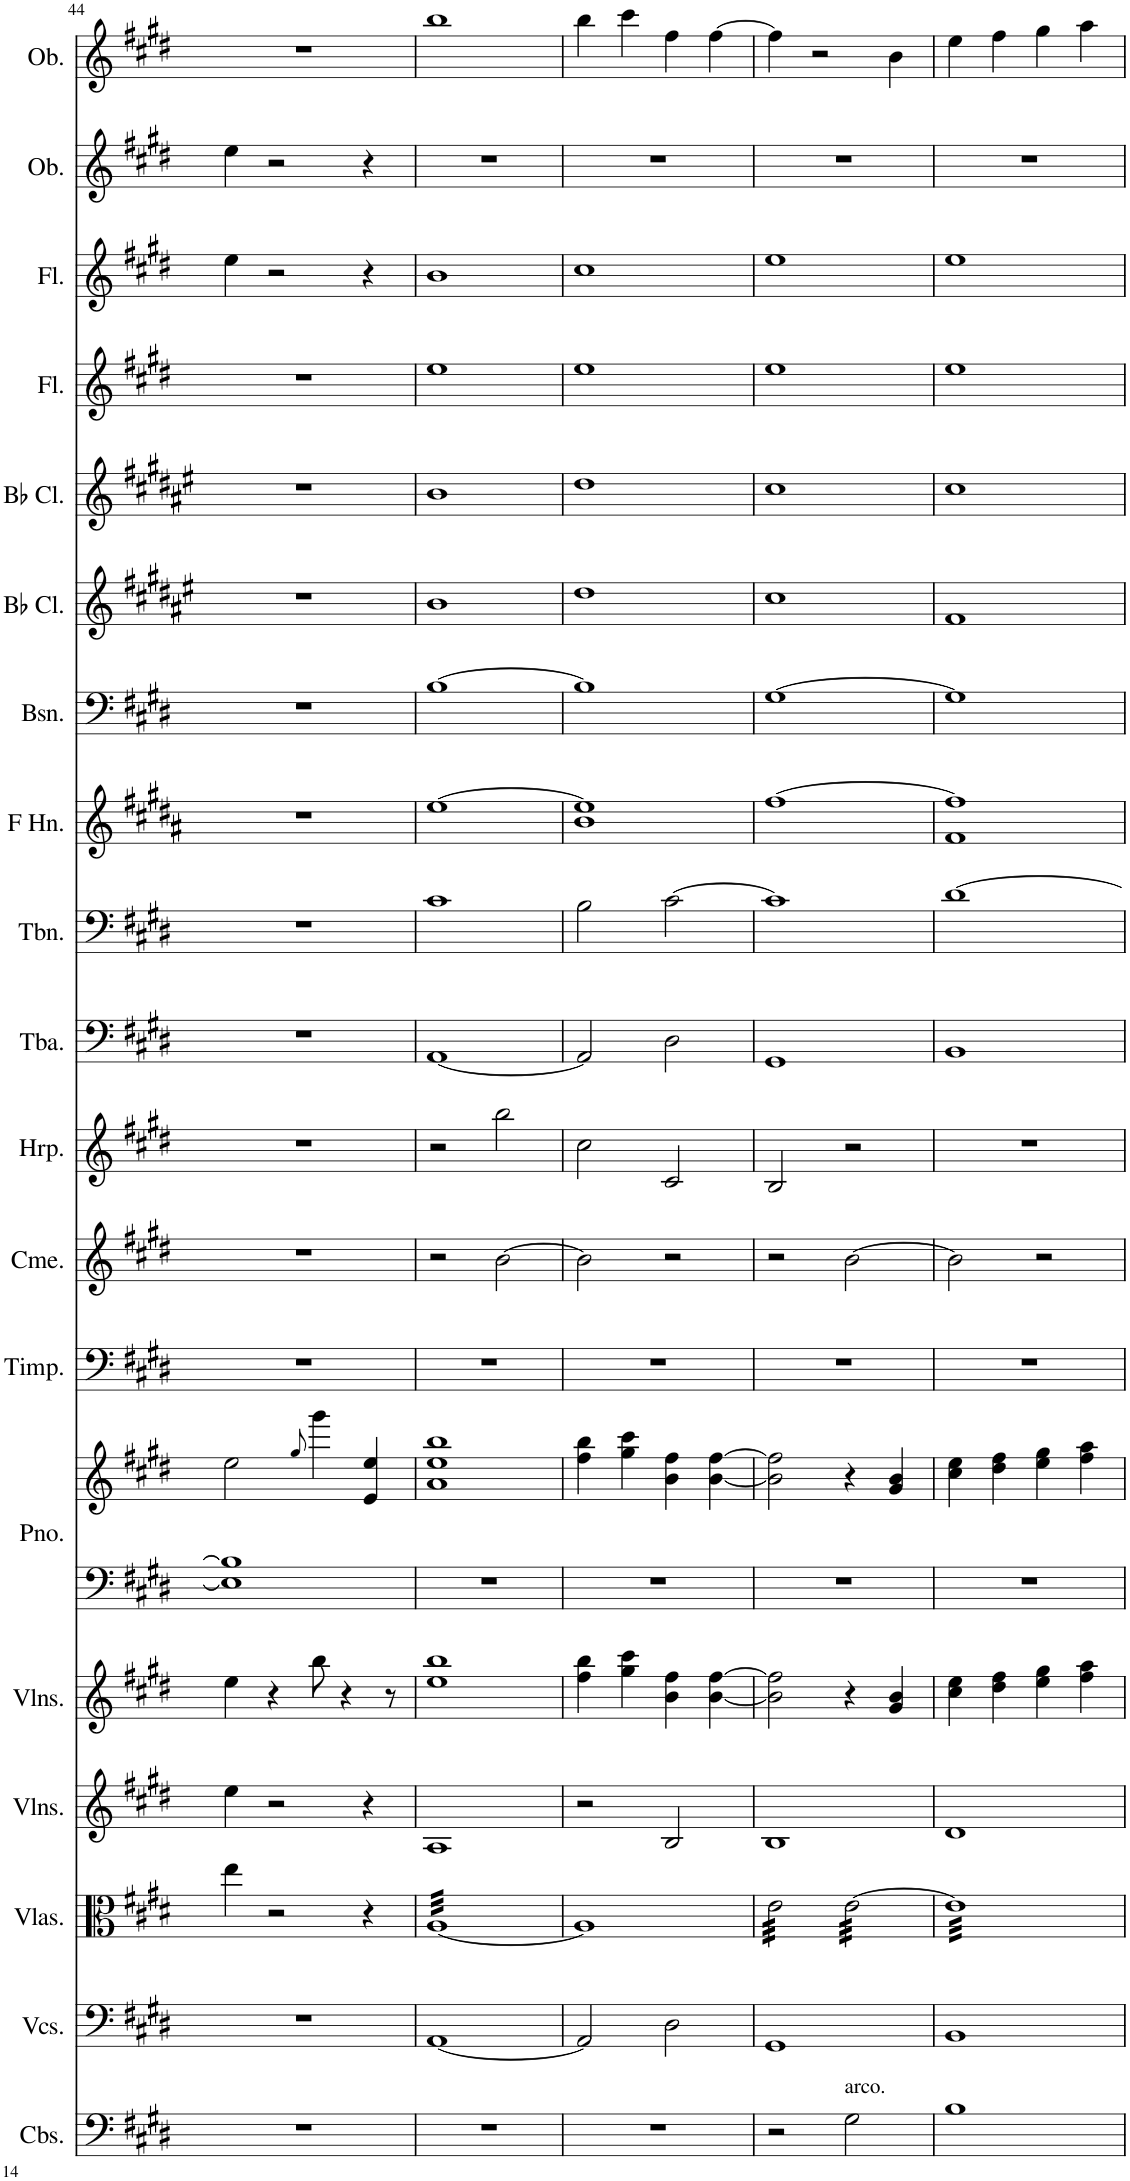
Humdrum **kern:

**kern	**kern	**kern	**kern	**kern	**kern	**kern	**kern	**kern	**kern	**kern	**kern	**kern	**kern	**kern	**kern	**kern	**kern	**kern	**kern
*part19	*part18	*part17	*part16	*part15	*part14	*part14	*part13	*part12	*part11	*part10	*part9	*part8	*part7	*part6	*part5	*part4	*part3	*part2	*part1
*staff20	*staff19	*staff18	*staff17	*staff16	*staff15	*staff14	*staff13	*staff12	*staff11	*staff10	*staff9	*staff8	*staff7	*staff6	*staff5	*staff4	*staff3	*staff2	*staff1
*I"Contrabasses	*I"Violoncellos	*I"Violas	*I"Violins	*I"Violins	*I"Piano	*	*I"Timpani	*I"Chimes	*I"Harp	*I"Tuba	*I"Trombone	*I"Horn in F	*I"Bassoon	*I"Bb Clarinet	*I"Bb Clarinet	*I"Flute	*I"Flute	*I"Oboe	*I"Oboe
*I'Cbs.	*I'Vcs.	*I'Vlas.	*I'Vlns.	*I'Vlns.	*I'Pno.	*	*I'Timp.	*I'Cme.	*I'Hrp.	*I'Tba.	*I'Tbn.	*	*I'Bsn.	*I'Bb Cl.	*I'Bb Cl.	*I'Fl.	*I'Fl.	*I'Ob.	*I'Ob.
!!LO:PB:g=z
*clefF4	*clefF4	*clefC3	*clefG2	*clefG2	*clefF4	*clefG2	*clefF4	*clefG2	*clefG2	*clefF4	*clefF4	*clefG2	*clefF4	*clefG2	*clefG2	*clefG2	*clefG2	*clefG2	*clefG2
*Trd7c12	*	*	*	*	*	*	*	*	*	*	*	*Trd4c7	*	*Trd1c2	*Trd1c2	*	*	*	*
*k[f#c#g#d#]	*k[f#c#g#d#]	*k[f#c#g#d#]	*k[f#c#g#d#]	*k[f#c#g#d#]	*k[f#c#g#d#]	*k[f#c#g#d#]	*k[f#c#g#d#]	*k[f#c#g#d#]	*k[f#c#g#d#]	*k[f#c#g#d#]	*k[f#c#g#d#]	*k[f#c#g#d#a#]	*k[f#c#g#d#]	*k[f#c#g#d#a#e#]	*k[f#c#g#d#a#e#]	*k[f#c#g#d#]	*k[f#c#g#d#]	*k[f#c#g#d#]	*k[f#c#g#d#]
*M4/4	*M4/4	*M4/4	*M4/4	*M4/4	*M4/4	*M4/4	*M4/4	*M4/4	*M4/4	*M4/4	*M4/4	*M4/4	*M4/4	*M4/4	*M4/4	*M4/4	*M4/4	*M4/4	*M4/4
=44	=44	=44	=44	=44	=44	=44	=44	=44	=44	=44	=44	=44	=44	=44	=44	=44	=44	=44	=44
1r	1r	4ee\	4ee\	4ee\	1E] 1B]	2ee\	1r	1r	1r	1r	1r	1r	1r	1r	1r	1r	4ee\	4ee\	1r
.	.	2r	2r	4r	.	.	.	.	.	.	.	.	.	.	.	.	2r	2r	.
.	.	.	.	.	.	8qgg#/	.	.	.	.	.	.	.	.	.	.	.	.	.
.	.	.	.	8bb\	.	4ggg#\	.	.	.	.	.	.	.	.	.	.	.	.	.
.	.	.	.	4r	.	.	.	.	.	.	.	.	.	.	.	.	.	.	.
.	.	4r	4r	.	.	4e/ 4ee/	.	.	.	.	.	.	.	.	.	.	4r	4r	.
.	.	.	.	8r	.	.	.	.	.	.	.	.	.	.	.	.	.	.	.
=45	=45	=45	=45	=45	=45	=45	=45	=45	=45	=45	=45	=45	=45	=45	=45	=45	=45	=45	=45
*	*	*tremolo	*	*	*	*	*	*	*	*	*	*	*	*	*	*	*	*	*
1r	[1AA	[32ALLL	1A	1ee 1bb	1r	1a 1ee 1bb	1r	2r	2r	[1AA	1c#	[1ee	[1B	1b	1b	1ee	1b	1r	1bb
.	.	32A	.	.	.	.	.	.	.	.	.	.	.	.	.	.	.	.	.
.	.	32A	.	.	.	.	.	.	.	.	.	.	.	.	.	.	.	.	.
.	.	32A	.	.	.	.	.	.	.	.	.	.	.	.	.	.	.	.	.
.	.	32A	.	.	.	.	.	.	.	.	.	.	.	.	.	.	.	.	.
.	.	32A	.	.	.	.	.	.	.	.	.	.	.	.	.	.	.	.	.
.	.	32A	.	.	.	.	.	.	.	.	.	.	.	.	.	.	.	.	.
.	.	32A	.	.	.	.	.	.	.	.	.	.	.	.	.	.	.	.	.
.	.	32A	.	.	.	.	.	.	.	.	.	.	.	.	.	.	.	.	.
.	.	32A	.	.	.	.	.	.	.	.	.	.	.	.	.	.	.	.	.
.	.	32A	.	.	.	.	.	.	.	.	.	.	.	.	.	.	.	.	.
.	.	32A	.	.	.	.	.	.	.	.	.	.	.	.	.	.	.	.	.
.	.	32A	.	.	.	.	.	.	.	.	.	.	.	.	.	.	.	.	.
.	.	32A	.	.	.	.	.	.	.	.	.	.	.	.	.	.	.	.	.
.	.	32A	.	.	.	.	.	.	.	.	.	.	.	.	.	.	.	.	.
.	.	32A	.	.	.	.	.	.	.	.	.	.	.	.	.	.	.	.	.
.	.	32A	.	.	.	.	.	[2b\	2bb\	.	.	.	.	.	.	.	.	.	.
.	.	32A	.	.	.	.	.	.	.	.	.	.	.	.	.	.	.	.	.
.	.	32A	.	.	.	.	.	.	.	.	.	.	.	.	.	.	.	.	.
.	.	32A	.	.	.	.	.	.	.	.	.	.	.	.	.	.	.	.	.
.	.	32A	.	.	.	.	.	.	.	.	.	.	.	.	.	.	.	.	.
.	.	32A	.	.	.	.	.	.	.	.	.	.	.	.	.	.	.	.	.
.	.	32A	.	.	.	.	.	.	.	.	.	.	.	.	.	.	.	.	.
.	.	32A	.	.	.	.	.	.	.	.	.	.	.	.	.	.	.	.	.
.	.	32A	.	.	.	.	.	.	.	.	.	.	.	.	.	.	.	.	.
.	.	32A	.	.	.	.	.	.	.	.	.	.	.	.	.	.	.	.	.
.	.	32A	.	.	.	.	.	.	.	.	.	.	.	.	.	.	.	.	.
.	.	32A	.	.	.	.	.	.	.	.	.	.	.	.	.	.	.	.	.
.	.	32A	.	.	.	.	.	.	.	.	.	.	.	.	.	.	.	.	.
.	.	32A	.	.	.	.	.	.	.	.	.	.	.	.	.	.	.	.	.
.	.	32A	.	.	.	.	.	.	.	.	.	.	.	.	.	.	.	.	.
.	.	32AJJJ	.	.	.	.	.	.	.	.	.	.	.	.	.	.	.	.	.
*	*	*Xtremolo	*	*	*	*	*	*	*	*	*	*	*	*	*	*	*	*	*
=46	=46	=46	=46	=46	=46	=46	=46	=46	=46	=46	=46	=46	=46	=46	=46	=46	=46	=46	=46
*	*	*	*	*	*	*	*	*	*	*	*	*^	*	*	*	*	*	*	*
1r	2AA/]	1A]	2r	4ff#\ 4bb\	1r	4ff#\ 4bb\	1r	2b\]	2cc#\	2AA/]	2B\	1ee]	1b	1B]	1dd#	1dd#	1ee	1cc#	1r	4bb\
.	.	.	.	4gg#\ 4ccc#\	.	4gg#\ 4ccc#\	.	.	.	.	.	.	.	.	.	.	.	.	.	4ccc#\
.	2D#\	.	2B/	4b\ 4ff#\	.	4b\ 4ff#\	.	2r	2c#/	2D#\	[2c#\	.	.	.	.	.	.	.	.	4ff#\
.	.	.	.	[4b\ [4ff#\	.	[4b\ [4ff#\	.	.	.	.	.	.	.	.	.	.	.	.	.	[4ff#\
*	*	*	*	*	*	*	*	*	*	*	*	*v	*v	*	*	*	*	*	*	*
=47	=47	=47	=47	=47	=47	=47	=47	=47	=47	=47	=47	=47	=47	=47	=47	=47	=47	=47	=47
*	*	*tremolo	*	*	*	*	*	*	*	*	*	*	*	*	*	*	*	*	*
2r	1GG#	32e\LLL	1B	2b\] 2ff#\]	1r	2b\] 2ff#\]	1r	2r	2B/	1GG#	1c#]	[1ff#	[1G#	1cc#	1cc#	1ee	1ee	1r	4ff#\]
.	.	32e\	.	.	.	.	.	.	.	.	.	.	.	.	.	.	.	.	.
.	.	32e\	.	.	.	.	.	.	.	.	.	.	.	.	.	.	.	.	.
.	.	32e\	.	.	.	.	.	.	.	.	.	.	.	.	.	.	.	.	.
.	.	32e\	.	.	.	.	.	.	.	.	.	.	.	.	.	.	.	.	.
.	.	32e\	.	.	.	.	.	.	.	.	.	.	.	.	.	.	.	.	.
.	.	32e\	.	.	.	.	.	.	.	.	.	.	.	.	.	.	.	.	.
.	.	32e\	.	.	.	.	.	.	.	.	.	.	.	.	.	.	.	.	.
.	.	32e\	.	.	.	.	.	.	.	.	.	.	.	.	.	.	.	.	2r
.	.	32e\	.	.	.	.	.	.	.	.	.	.	.	.	.	.	.	.	.
.	.	32e\	.	.	.	.	.	.	.	.	.	.	.	.	.	.	.	.	.
.	.	32e\	.	.	.	.	.	.	.	.	.	.	.	.	.	.	.	.	.
.	.	32e\	.	.	.	.	.	.	.	.	.	.	.	.	.	.	.	.	.
.	.	32e\	.	.	.	.	.	.	.	.	.	.	.	.	.	.	.	.	.
.	.	32e\	.	.	.	.	.	.	.	.	.	.	.	.	.	.	.	.	.
.	.	32e\JJJ	.	.	.	.	.	.	.	.	.	.	.	.	.	.	.	.	.
!LO:TX:a:t=arco.	!	!	!	!	!	!	!	!	!	!	!	!	!	!	!	!	!	!	!
2G#\	.	[32e\LLL	.	4r	.	4r	.	[2b\	2r	.	.	.	.	.	.	.	.	.	.
.	.	32e\	.	.	.	.	.	.	.	.	.	.	.	.	.	.	.	.	.
.	.	32e\	.	.	.	.	.	.	.	.	.	.	.	.	.	.	.	.	.
.	.	32e\	.	.	.	.	.	.	.	.	.	.	.	.	.	.	.	.	.
.	.	32e\	.	.	.	.	.	.	.	.	.	.	.	.	.	.	.	.	.
.	.	32e\	.	.	.	.	.	.	.	.	.	.	.	.	.	.	.	.	.
.	.	32e\	.	.	.	.	.	.	.	.	.	.	.	.	.	.	.	.	.
.	.	32e\	.	.	.	.	.	.	.	.	.	.	.	.	.	.	.	.	.
.	.	32e\	.	4g#/ 4b/	.	4g#/ 4b/	.	.	.	.	.	.	.	.	.	.	.	.	4b\
.	.	32e\	.	.	.	.	.	.	.	.	.	.	.	.	.	.	.	.	.
.	.	32e\	.	.	.	.	.	.	.	.	.	.	.	.	.	.	.	.	.
.	.	32e\	.	.	.	.	.	.	.	.	.	.	.	.	.	.	.	.	.
.	.	32e\	.	.	.	.	.	.	.	.	.	.	.	.	.	.	.	.	.
.	.	32e\	.	.	.	.	.	.	.	.	.	.	.	.	.	.	.	.	.
.	.	32e\	.	.	.	.	.	.	.	.	.	.	.	.	.	.	.	.	.
.	.	32e\JJJ	.	.	.	.	.	.	.	.	.	.	.	.	.	.	.	.	.
=48	=48	=48	=48	=48	=48	=48	=48	=48	=48	=48	=48	=48	=48	=48	=48	=48	=48	=48	=48
*	*	*	*	*	*	*	*	*	*	*	*	*^	*	*	*	*	*	*	*
1B	1BB	32e]LLL	1d#	4cc#\ 4ee\	1r	4cc#\ 4ee\	1r	2b\]	1r	1BB	[1d#	1ff#]	1f#	1G#]	1f#	1cc#	1ee	1ee	1r	4ee\
.	.	32e	.	.	.	.	.	.	.	.	.	.	.	.	.	.	.	.	.	.
.	.	32e	.	.	.	.	.	.	.	.	.	.	.	.	.	.	.	.	.	.
.	.	32e	.	.	.	.	.	.	.	.	.	.	.	.	.	.	.	.	.	.
.	.	32e	.	.	.	.	.	.	.	.	.	.	.	.	.	.	.	.	.	.
.	.	32e	.	.	.	.	.	.	.	.	.	.	.	.	.	.	.	.	.	.
.	.	32e	.	.	.	.	.	.	.	.	.	.	.	.	.	.	.	.	.	.
.	.	32e	.	.	.	.	.	.	.	.	.	.	.	.	.	.	.	.	.	.
.	.	32e	.	4dd#\ 4ff#\	.	4dd#\ 4ff#\	.	.	.	.	.	.	.	.	.	.	.	.	.	4ff#\
.	.	32e	.	.	.	.	.	.	.	.	.	.	.	.	.	.	.	.	.	.
.	.	32e	.	.	.	.	.	.	.	.	.	.	.	.	.	.	.	.	.	.
.	.	32e	.	.	.	.	.	.	.	.	.	.	.	.	.	.	.	.	.	.
.	.	32e	.	.	.	.	.	.	.	.	.	.	.	.	.	.	.	.	.	.
.	.	32e	.	.	.	.	.	.	.	.	.	.	.	.	.	.	.	.	.	.
.	.	32e	.	.	.	.	.	.	.	.	.	.	.	.	.	.	.	.	.	.
.	.	32e	.	.	.	.	.	.	.	.	.	.	.	.	.	.	.	.	.	.
.	.	32e	.	4ee\ 4gg#\	.	4ee\ 4gg#\	.	2r	.	.	.	.	.	.	.	.	.	.	.	4gg#\
.	.	32e	.	.	.	.	.	.	.	.	.	.	.	.	.	.	.	.	.	.
.	.	32e	.	.	.	.	.	.	.	.	.	.	.	.	.	.	.	.	.	.
.	.	32e	.	.	.	.	.	.	.	.	.	.	.	.	.	.	.	.	.	.
.	.	32e	.	.	.	.	.	.	.	.	.	.	.	.	.	.	.	.	.	.
.	.	32e	.	.	.	.	.	.	.	.	.	.	.	.	.	.	.	.	.	.
.	.	32e	.	.	.	.	.	.	.	.	.	.	.	.	.	.	.	.	.	.
.	.	32e	.	.	.	.	.	.	.	.	.	.	.	.	.	.	.	.	.	.
.	.	32e	.	4ff#\ 4aa\	.	4ff#\ 4aa\	.	.	.	.	.	.	.	.	.	.	.	.	.	4aa\
.	.	32e	.	.	.	.	.	.	.	.	.	.	.	.	.	.	.	.	.	.
.	.	32e	.	.	.	.	.	.	.	.	.	.	.	.	.	.	.	.	.	.
.	.	32e	.	.	.	.	.	.	.	.	.	.	.	.	.	.	.	.	.	.
.	.	32e	.	.	.	.	.	.	.	.	.	.	.	.	.	.	.	.	.	.
.	.	32e	.	.	.	.	.	.	.	.	.	.	.	.	.	.	.	.	.	.
.	.	32e	.	.	.	.	.	.	.	.	.	.	.	.	.	.	.	.	.	.
.	.	32eJJJ	.	.	.	.	.	.	.	.	.	.	.	.	.	.	.	.	.	.
*	*	*Xtremolo	*	*	*	*	*	*	*	*	*	*	*	*	*	*	*	*	*	*
*	*	*	*	*	*	*	*	*	*	*	*	*v	*v	*	*	*	*	*	*	*
=	=	=	=	=	=	=	=	=	=	=	=	=	=	=	=	=	=	=	=
*-	*-	*-	*-	*-	*-	*-	*-	*-	*-	*-	*-	*-	*-	*-	*-	*-	*-	*-	*-
